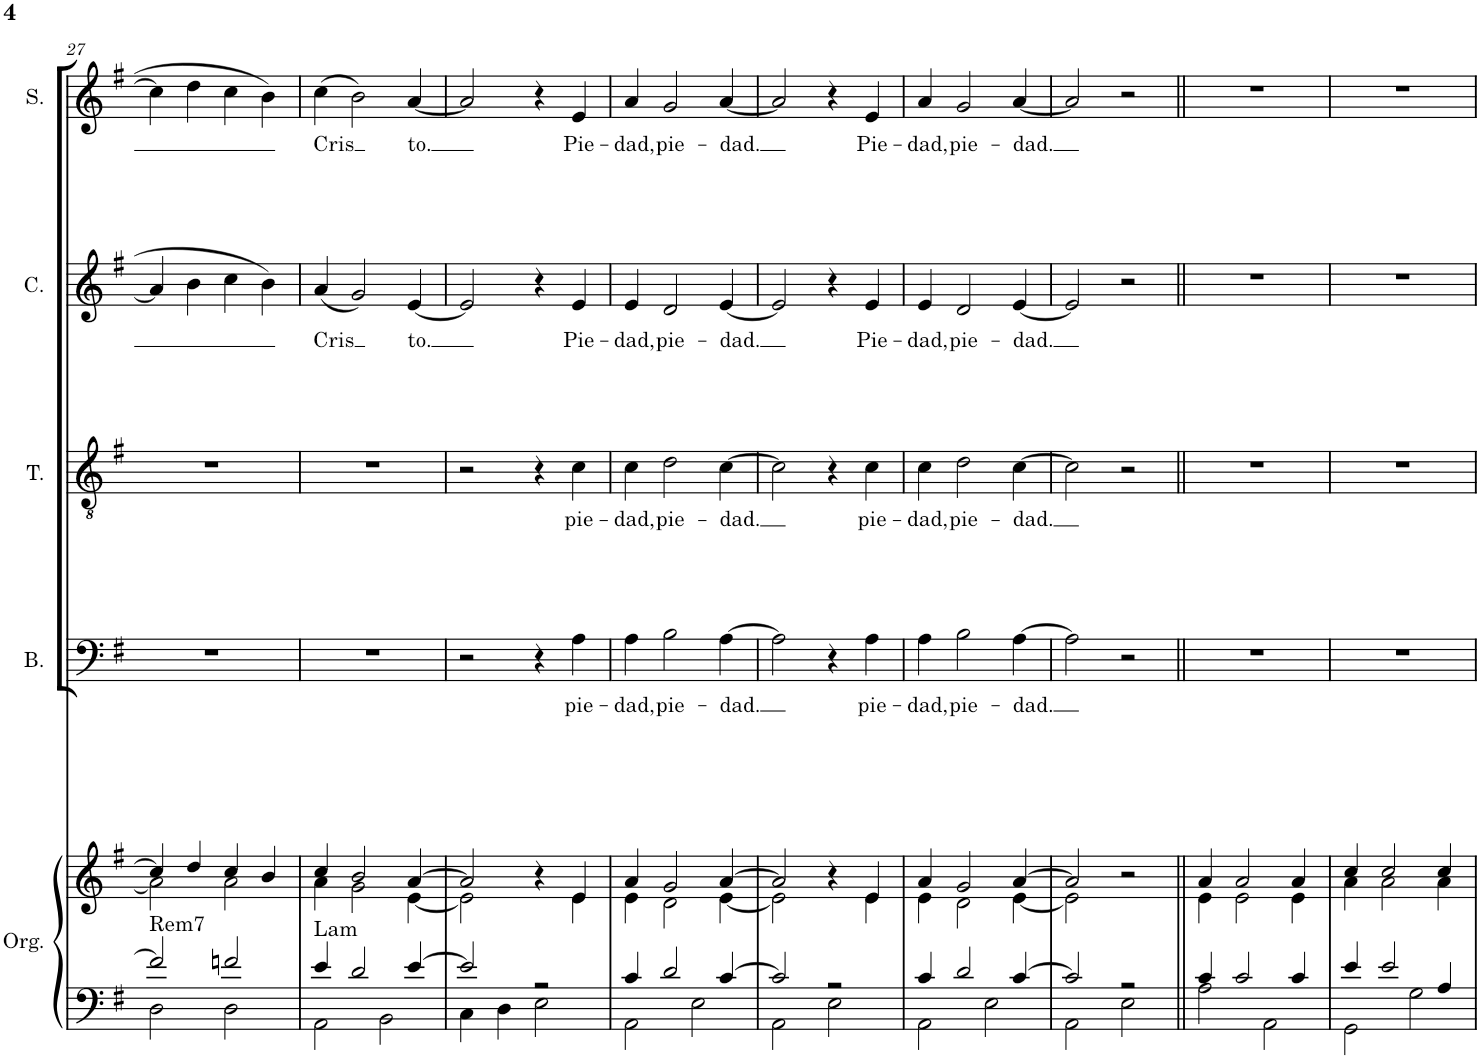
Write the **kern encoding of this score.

**kern	**kern	**harte	**kern	**text	**kern	**text	**kern	**text	**kern	**text
*part5	*part5	*part5	*part4	*part4	*part3	*part3	*part2	*part2	*part1	*part1
*staff6	*staff5	*	*staff4	*staff4	*staff3	*staff3	*staff2	*staff2	*staff1	*staff1
*I"Órgano	*	*	*I"Bajo	*	*I"Tenor	*	*I"Contralto	*	*I"Soprano	*
*	*	*	*I'B.	*	*I'T.	*	*I'C.	*	*I'S.	*
!!LO:PB:g=z
*clefF4	*clefG2	*	*clefF4	*	*clefGv2	*	*clefG2	*	*clefG2	*
*k[f#]	*k[f#]	*	*k[f#]	*	*k[f#]	*	*k[f#]	*	*k[f#]	*
*M2/2	*M2/2	*	*M2/2	*	*M2/2	*	*M2/2	*	*M2/2	*
*met(c|)	*met(c|)	*	*met(c|)	*	*met(c|)	*	*met(c|)	*	*met(c|)	*
=27	=27	=27	=27	=27	=27	=27	=27	=27	=27	=27
*^	*^	*	*	*	*	*	*	*	*	*
!	!	!	!	!LO:H:kt=Rem7	!	!	!	!	!	!	!	!
2f/]	2D\	4cc/]	2a\]	N	1r	.	1r	.	4a/]	.	4cc\]	.
.	.	4dd/	.	.	.	.	.	.	4b\	.	4dd\	.
2fn/	2D\	4cc/	2a\	.	.	.	.	.	4cc\	.	4cc\	.
.	.	4b/	.	.	.	.	.	.	4b\	.	4b\	.
=28	=28	=28	=28	=28	=28	=28	=28	=28	=28	=28	=28	=28
!	!	!	!	!LO:H:kt=Lam	!	!	!	!	!	!LO:LY:b	!	!LO:LY:b
4e/	2AA\	4cc/	4a\	N	1r	.	1r	.	(4a/	Cris	(4cc\	Cris
2d/	.	2b/	2g\	.	.	.	.	.	2g/)	.	2b\)	.
.	2BB\	.	.	.	.	.	.	.	.	.	.	.
!	!	!	!	!	!	!	!	!	!	!LO:LY:b	!	!LO:LY:b
[4e/	.	[4a/	[4e\	.	.	.	.	.	[4e/	to.	[4a/	to.
=29	=29	=29	=29	=29	=29	=29	=29	=29	=29	=29	=29	=29
2e/]	4C\	2a/]	2e\]	.	2r	.	2r	.	2e/]	.	2a/]	.
.	4D\	.	.	.	.	.	.	.	.	.	.	.
2r	2E\	4r	4ryy	.	4r	.	4r	.	4r	.	4r	.
!	!	!	!	!	!	!LO:LY:b	!	!LO:LY:b	!	!LO:LY:b	!	!LO:LY:b
.	.	4e/	4e\	.	4A\	pie-	4c\	pie-	4e/	Pie-	4e/	Pie-
=30	=30	=30	=30	=30	=30	=30	=30	=30	=30	=30	=30	=30
!	!	!	!	!	!	!LO:LY:b	!	!LO:LY:b	!	!LO:LY:b	!	!LO:LY:b
4c/	2AA\	4a/	4e\	.	4A\	-dad,	4c\	-dad,	4e/	-dad,	4a/	-dad,
!	!	!	!	!	!	!LO:LY:b	!	!LO:LY:b	!	!LO:LY:b	!	!LO:LY:b
2d/	.	2g/	2d\	.	2B\	pie-	2d\	pie-	2d/	pie-	2g/	pie-
.	2E\	.	.	.	.	.	.	.	.	.	.	.
!	!	!	!	!	!	!LO:LY:b	!	!LO:LY:b	!	!LO:LY:b	!	!LO:LY:b
[4c/	.	[4a/	[4e\	.	[4A\	-dad.	[4c\	-dad.	[4e/	-dad.	[4a/	-dad.
=31	=31	=31	=31	=31	=31	=31	=31	=31	=31	=31	=31	=31
2c/]	2AA\	2a/]	2e\]	.	2A\]	.	2c\]	.	2e/]	.	2a/]	.
2r	2E\	4r	4ryy	.	4r	.	4r	.	4r	.	4r	.
!	!	!	!	!	!	!LO:LY:b	!	!LO:LY:b	!	!LO:LY:b	!	!LO:LY:b
.	.	4e/	4e\	.	4A\	pie-	4c\	pie-	4e/	Pie-	4e/	Pie-
=32	=32	=32	=32	=32	=32	=32	=32	=32	=32	=32	=32	=32
!	!	!	!	!	!	!LO:LY:b	!	!LO:LY:b	!	!LO:LY:b	!	!LO:LY:b
4c/	2AA\	4a/	4e\	.	4A\	-dad,	4c\	-dad,	4e/	-dad,	4a/	-dad,
!	!	!	!	!	!	!LO:LY:b	!	!LO:LY:b	!	!LO:LY:b	!	!LO:LY:b
2d/	.	2g/	2d\	.	2B\	pie-	2d\	pie-	2d/	pie-	2g/	pie-
.	2E\	.	.	.	.	.	.	.	.	.	.	.
!	!	!	!	!	!	!LO:LY:b	!	!LO:LY:b	!	!LO:LY:b	!	!LO:LY:b
[4c/	.	[4a/	[4e\	.	[4A\	-dad.	[4c\	-dad.	[4e/	-dad.	[4a/	-dad.
=33	=33	=33	=33	=33	=33	=33	=33	=33	=33	=33	=33	=33
2c/]	2AA\	2a/]	2e\]	.	2A\]	.	2c\]	.	2e/]	.	2a/]	.
2r	2E\	2r	2ryy	.	2r	.	2r	.	2r	.	2r	.
=34||	=34||	=34||	=34||	=34||	=34||	=34||	=34||	=34||	=34||	=34||	=34||	=34||
4c/	2A\	4a/	4e\	.	1r	.	1r	.	1r	.	1r	.
2c/	.	2a/	2e\	.	.	.	.	.	.	.	.	.
.	2AA\	.	.	.	.	.	.	.	.	.	.	.
4c/	.	4a/	4e\	.	.	.	.	.	.	.	.	.
=35	=35	=35	=35	=35	=35	=35	=35	=35	=35	=35	=35	=35
4e/	2GG\	4cc/	4a\	.	1r	.	1r	.	1r	.	1r	.
2e/	.	2cc/	2a\	.	.	.	.	.	.	.	.	.
.	2G\	.	.	.	.	.	.	.	.	.	.	.
4A/	.	4cc/	4a\	.	.	.	.	.	.	.	.	.
*v	*v	*	*	*	*	*	*	*	*	*	*	*
*	*v	*v	*	*	*	*	*	*	*	*	*
=	=	=	=	=	=	=	=	=	=	=
*-	*-	*-	*-	*-	*-	*-	*-	*-	*-	*-
